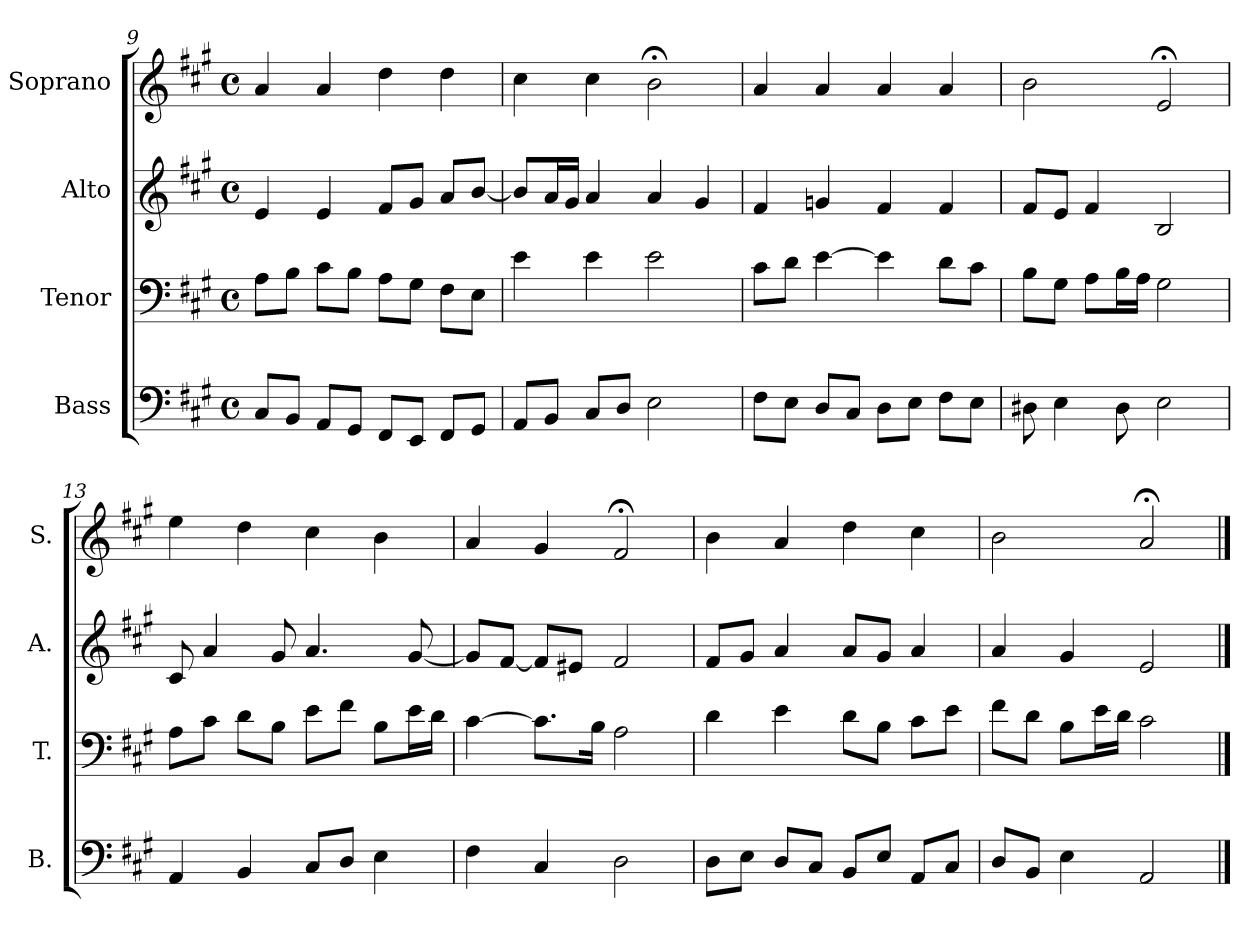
**kern	**kern	**kern	**kern
*part4	*part3	*part2	*part1
*staff4	*staff3	*staff2	*staff1
*I"Bass	*I"Tenor	*I"Alto	*I"Soprano
*I'B.	*I'T.	*I'A.	*I'S.
!!LO:LB:g=z
*clefF4	*clefF4	*clefG2	*clefG2
*k[f#c#g#]	*k[f#c#g#]	*k[f#c#g#]	*k[f#c#g#]
*A:	*A:	*A:	*A:
*M4/4	*M4/4	*M4/4	*M4/4
*met(c)	*met(c)	*met(c)	*met(c)
=9	=9	=9	=9
8C#/L	8A\L	4e/	4a/
8BB/J	8B\J	.	.
8AA/L	8c#\L	4e/	4a/
8GG#/J	8B\J	.	.
8FF#/L	8A\L	8f#/L	4dd\
8EE/J	8G#\J	8g#/J	.
8FF#/L	8F#\L	8a/L	4dd\
8GG#/J	8E\J	[8b/J	.
=10	=10	=10	=10
8AA/L	4e\	8b/L]	4cc#\
8BB/J	.	16a/L	.
.	.	16g#/JJ	.
8C#/L	4e\	4a/	4cc#\
8D/J	.	.	.
2E\	2e\	4a/	2b;<\
.	.	4g#/	.
=11	=11	=11	=11
8F#\L	8c#\L	4f#/	4a/
8E\J	8d\J	.	.
8D/L	[4e\	4gn/	4a/
8C#/J	.	.	.
8D\L	4e\]	4f#/	4a/
8E\J	.	.	.
8F#\L	8d\L	4f#/	4a/
8E\J	8c#\J	.	.
=12	=12	=12	=12
8D#X\	8B\L	8f#/L	2b\
4E\	8G#\J	8e/J	.
.	8A\L	4f#/	.
8D#\	16B\L	.	.
.	16A\JJ	.	.
2E\	2G#\	2B/	2e;</
!!LO:PB:g=z
=13	=13	=13	=13
4AA/	8A\L	8c#/	4ee\
.	8c#\J	4a/	.
4BB/	8d\L	.	4dd\
.	8B\J	8g#/	.
8C#/L	8e\L	4.a/	4cc#\
8D/J	8f#\J	.	.
4E\	8B\L	.	4b\
.	16e\L	[8g#/	.
.	16d\JJ	.	.
=14	=14	=14	=14
4F#\	[4c#\	8g#/L]	4a/
.	.	[8f#/J	.
4C#/	8.c#\L]	8f#/L]	4g#/
.	.	8e#X/J	.
.	16B\Jk	.	.
2D\	2A\	2f#/	2f#;</
=15	=15	=15	=15
8D\L	4d\	8f#/L	4b\
8E\J	.	8g#/J	.
8D/L	4e\	4a/	4a/
8C#/J	.	.	.
8BB/L	8d\L	8a/L	4dd\
8E/J	8B\J	8g#/J	.
8AA/L	8c#\L	4a/	4cc#\
8C#/J	8e\J	.	.
=16	=16	=16	=16
8D/L	8f#\L	4a/	2b\
8BB/J	8d\J	.	.
4E\	8B\L	4g#/	.
.	16e\L	.	.
.	16d\JJ	.	.
2AA/	2c#\	2e/	2a;</
==	==	==	==
*-	*-	*-	*-
